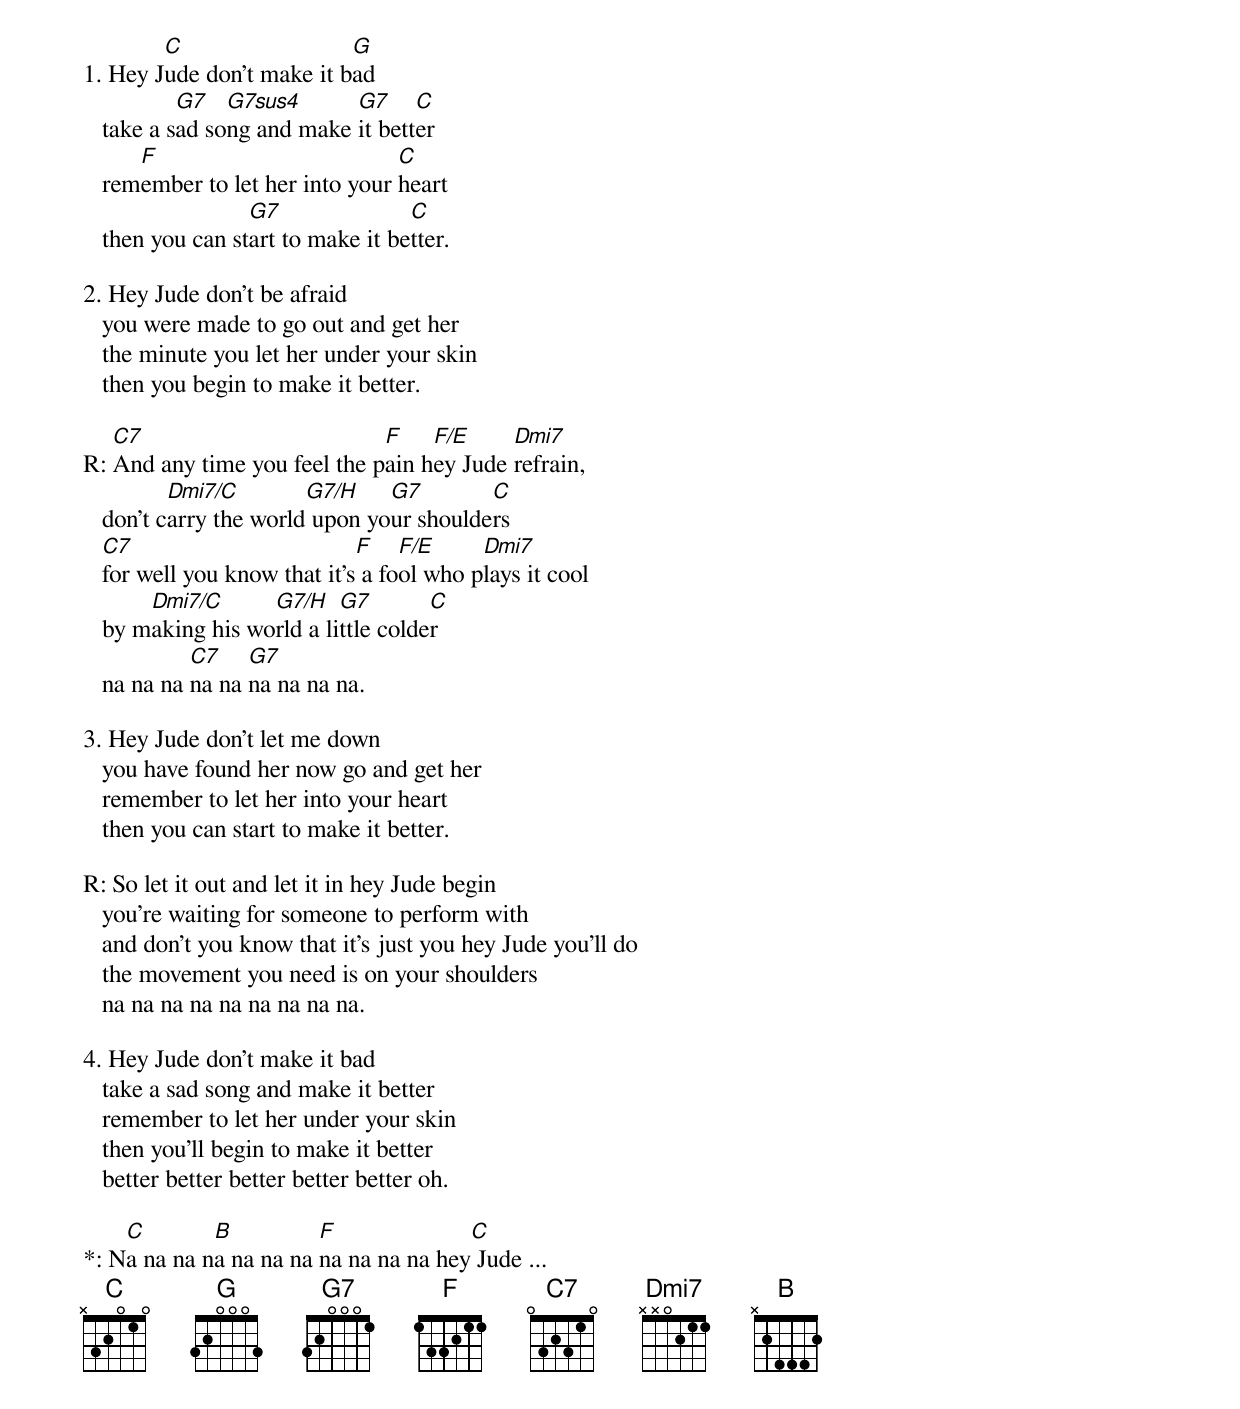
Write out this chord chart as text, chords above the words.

        C                  G
1. Hey Jude don't make it bad
           G7   G7sus4      G7     C
   take a sad song and make it better
      F                          C
   remember to let her into your heart
                  G7               C
   then you can start to make it better.

2. Hey Jude don't be afraid
   you were made to go out and get her
   the minute you let her under your skin
   then you begin to make it better.

   C7                         F    F/E     Dmi7
R: And any time you feel the pain hey Jude refrain,
          Dmi7/C        G7/H    G7        C
   don't carry the world upon your shoulders
   C7                         F    F/E     Dmi7
   for well you know that it's a fool who plays it cool
       Dmi7/C      G7/H    G7        C
   by making his world a little colder
            C7    G7
   na na na na na na na na na.

3. Hey Jude don't let me down
   you have found her now go and get her
   remember to let her into your heart
   then you can start to make it better.

R: So let it out and let it in hey Jude begin
   you're waiting for someone to perform with
   and don't you know that it's just you hey Jude you'll do
   the movement you need is on your shoulders
   na na na na na na na na na.

4. Hey Jude don't make it bad
   take a sad song and make it better
   remember to let her under your skin
   then you'll begin to make it better
   better better better better better oh.

    C        B          F              C
*: Na na na na na na na na na na na hey Jude ...
